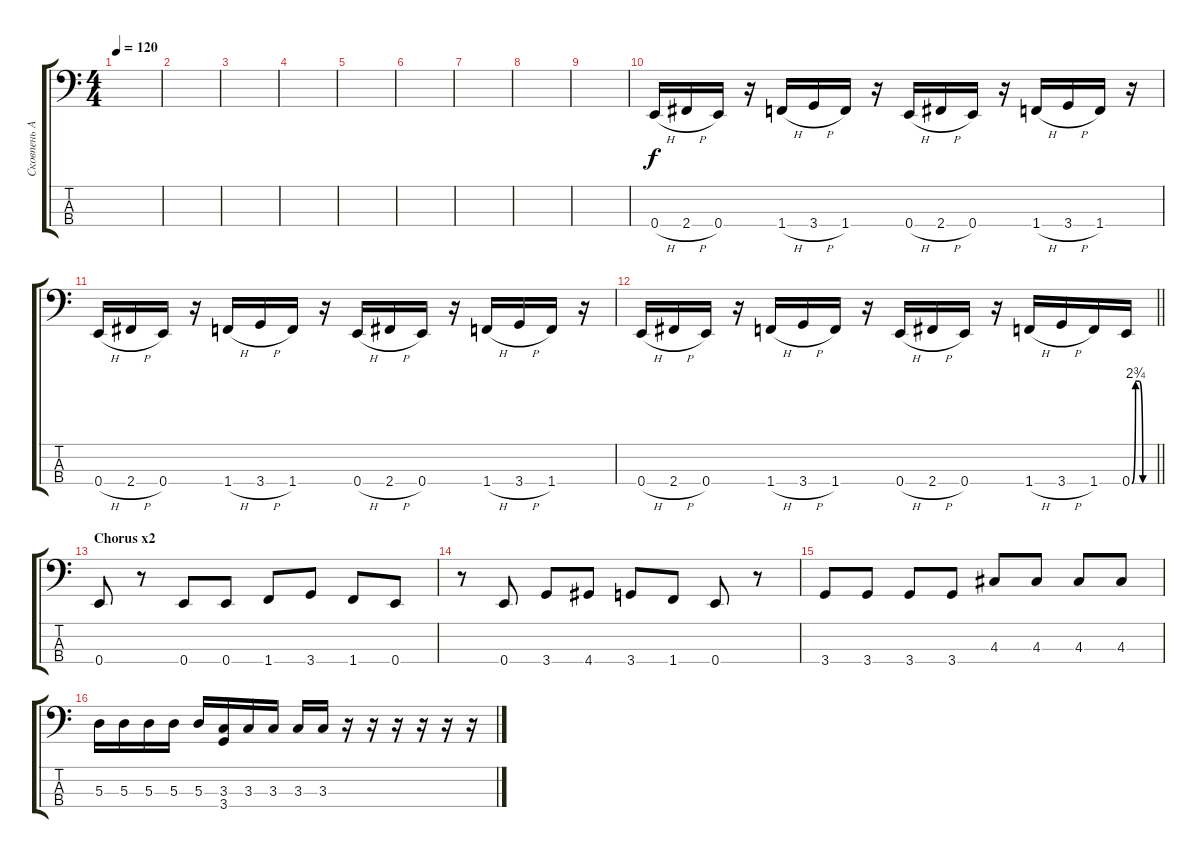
\track ("Сковпень Александр" "Сковпень А") {instrument electricbassfinger}
\staff {score tabs}
\tuning (G2 D2 A1 E1) {hide}
\ts (4 4)
\tempo 120
\clef f4
\ks c
|
|
|
|
|
|
|
|
|
0.4{h}.16 2.4{h}.16 0.4.16 r.16 1.4{h}.16 3.4{h}.16 1.4.16 r.16 0.4{h}.16 2.4{h}.16 0.4.16 r.16 1.4{h}.16 3.4{h}.16 1.4.16 r.16 |
0.4{h}.16 2.4{h}.16 0.4.16 r.16 1.4{h}.16 3.4{h}.16 1.4.16 r.16 0.4{h}.16 2.4{h}.16 0.4.16 r.16 1.4{h}.16 3.4{h}.16 1.4.16 r.16 |
\barLineRight lightlight
0.4{h}.16 2.4{h}.16 0.4.16 r.16 1.4{h}.16 3.4{h}.16 1.4.16 r.16 0.4{h}.16 2.4{h}.16 0.4.16 r.16 1.4{h}.16 3.4{h}.16 1.4.16 0.4{be (custom 0 0 10 11 20 11 30 0 60 0)}.16 |
\section ("" "Chorus x2")
0.4.8 r.8 0.4.8 0.4.8 1.4.8 3.4.8 1.4.8 0.4.8 |
r.8 0.4.8 3.4.8 4.4.8 3.4.8 1.4.8 0.4.8 r.8 |
3.4.8 3.4.8 3.4.8 3.4.8 4.3.8 4.3.8 4.3.8 4.3.8 |
5.3.16 5.3.16 5.3.16 5.3.16 5.3.16 (3.3 3.4).16 3.3.16 3.3.16 3.3.16 3.3.16 r.16 r.16 r.16 r.16 r.16 r.16
